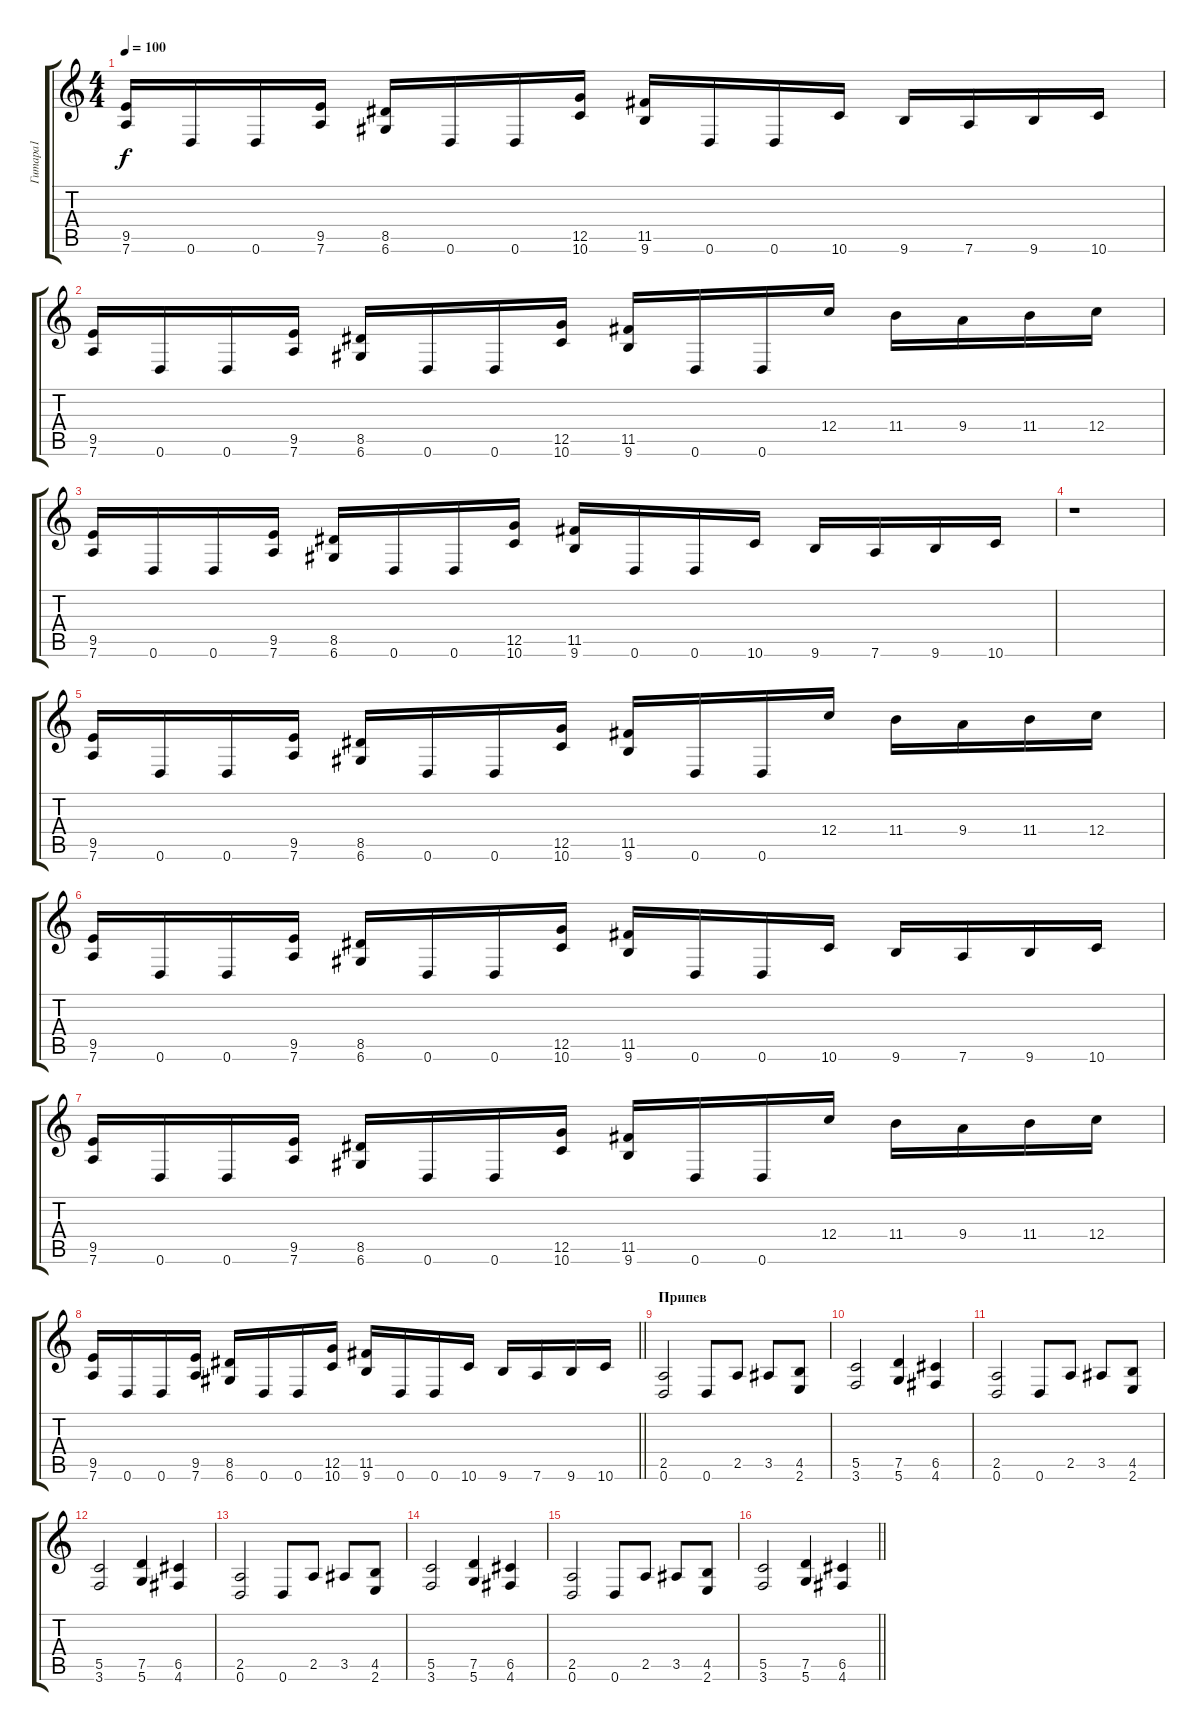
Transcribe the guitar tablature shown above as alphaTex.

\track ("Гитара1" "Гитара1") {instrument distortionguitar}
\staff {score tabs}
\tuning (D4 A3 F3 C3 G2 D2) {hide}
\ts (4 4)
\tempo 100
\clef g2
\ks c
(9.5 7.6).16{dy f} 0.6.16 0.6.16 (9.5 7.6).16 (8.5 6.6).16 0.6.16 0.6.16 (12.5 10.6).16 (11.5 9.6).16 0.6.16 0.6.16 10.6.16 9.6.16 7.6.16 9.6.16 10.6.16 |
(9.5 7.6).16 0.6.16 0.6.16 (9.5 7.6).16 (8.5 6.6).16 0.6.16 0.6.16 (12.5 10.6).16 (11.5 9.6).16 0.6.16 0.6.16 12.4.16 11.4.16 9.4.16 11.4.16 12.4.16 |
(9.5 7.6).16 0.6.16 0.6.16 (9.5 7.6).16 (8.5 6.6).16 0.6.16 0.6.16 (12.5 10.6).16 (11.5 9.6).16 0.6.16 0.6.16 10.6.16 9.6.16 7.6.16 9.6.16 10.6.16 |
r.1 |
(9.5 7.6).16 0.6.16 0.6.16 (9.5 7.6).16 (8.5 6.6).16 0.6.16 0.6.16 (12.5 10.6).16 (11.5 9.6).16 0.6.16 0.6.16 12.4.16 11.4.16 9.4.16 11.4.16 12.4.16 |
(9.5 7.6).16 0.6.16 0.6.16 (9.5 7.6).16 (8.5 6.6).16 0.6.16 0.6.16 (12.5 10.6).16 (11.5 9.6).16 0.6.16 0.6.16 10.6.16 9.6.16 7.6.16 9.6.16 10.6.16 |
(9.5 7.6).16 0.6.16 0.6.16 (9.5 7.6).16 (8.5 6.6).16 0.6.16 0.6.16 (12.5 10.6).16 (11.5 9.6).16 0.6.16 0.6.16 12.4.16 11.4.16 9.4.16 11.4.16 12.4.16 |
\barLineRight lightlight
(9.5 7.6).16 0.6.16 0.6.16 (9.5 7.6).16 (8.5 6.6).16 0.6.16 0.6.16 (12.5 10.6).16 (11.5 9.6).16 0.6.16 0.6.16 10.6.16 9.6.16 7.6.16 9.6.16 10.6.16 |
\section ("" "Припев")
(2.5 0.6).2 0.6.8 2.5.8 3.5.8 (4.5 2.6).8 |
(5.5 3.6).2 (7.5 5.6).4 (6.5 4.6).4 |
(2.5 0.6).2 0.6.8 2.5.8 3.5.8 (4.5 2.6).8 |
(5.5 3.6).2 (7.5 5.6).4 (6.5 4.6).4 |
(2.5 0.6).2 0.6.8 2.5.8 3.5.8 (4.5 2.6).8 |
(5.5 3.6).2 (7.5 5.6).4 (6.5 4.6).4 |
(2.5 0.6).2 0.6.8 2.5.8 3.5.8 (4.5 2.6).8 |
\barLineRight lightlight
(5.5 3.6).2 (7.5 5.6).4 (6.5 4.6).4
